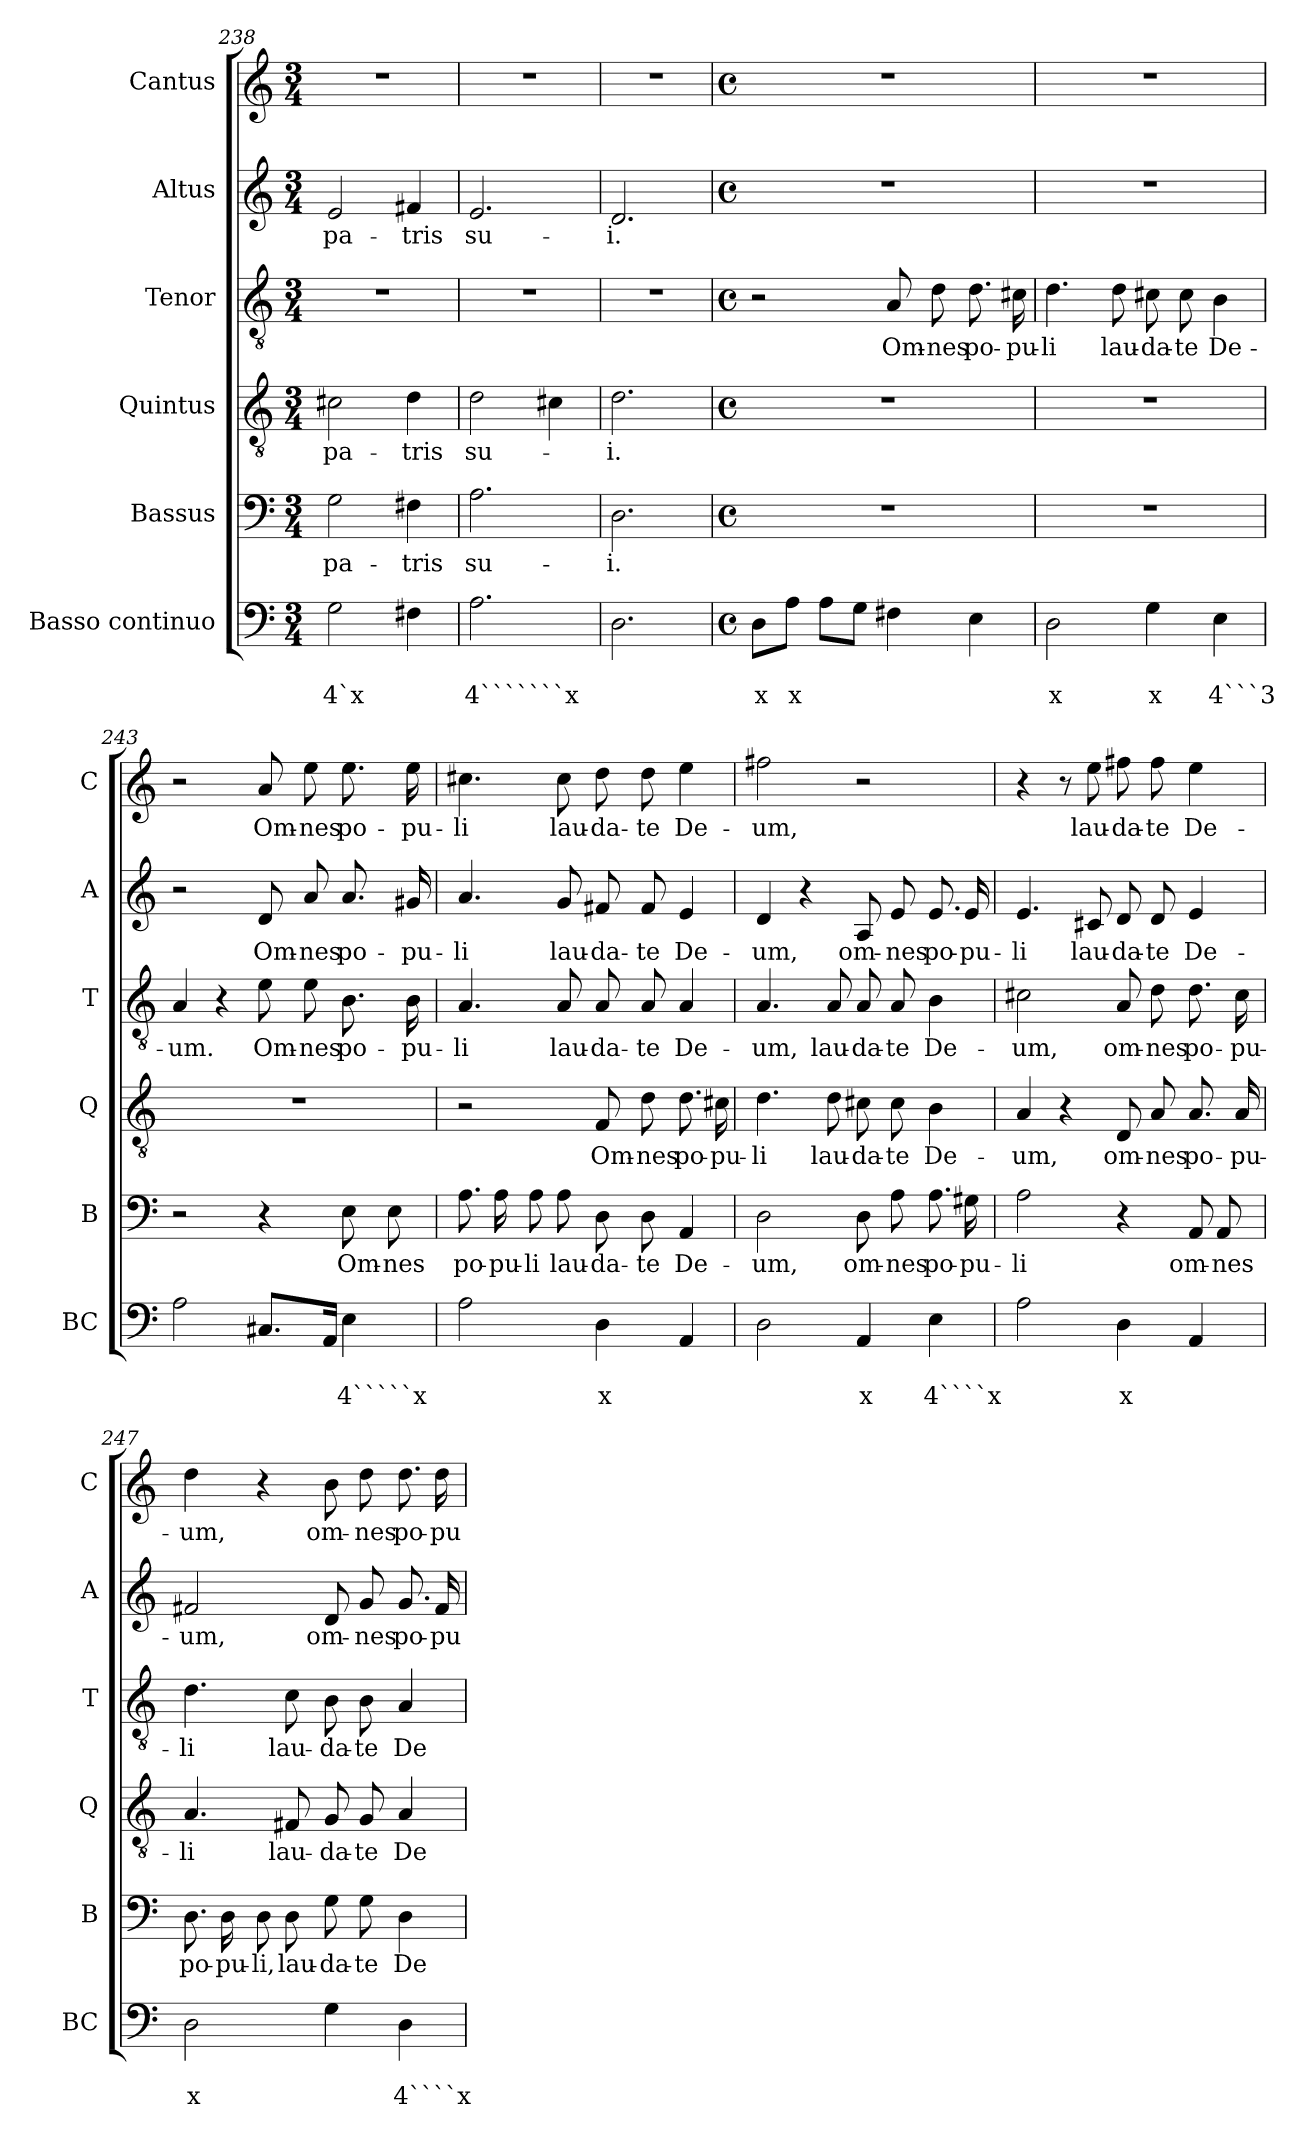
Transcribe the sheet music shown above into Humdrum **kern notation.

**kern	**text	**text	**kern	**text	**kern	**text	**kern	**text	**kern	**text	**kern	**text
*part6	*part6	*part6	*part5	*part5	*part4	*part4	*part3	*part3	*part2	*part2	*part1	*part1
*staff6	*staff6	*staff6	*staff5	*staff5	*staff4	*staff4	*staff3	*staff3	*staff2	*staff2	*staff1	*staff1
*I"Basso continuo	*	*	*I"Bassus	*	*I"Quintus	*	*I"Tenor	*	*I"Altus	*	*I"Cantus	*
*I'BC	*	*	*I'B	*	*I'Q	*	*I'T	*	*I'A	*	*I'C	*
*clefF4	*	*	*clefF4	*	*clefGv2	*	*clefGv2	*	*clefG2	*	*clefG2	*
*ITrd7c12	*	*	*	*	*	*	*	*	*	*	*	*
*k[]	*	*	*k[]	*	*k[]	*	*k[]	*	*k[]	*	*k[]	*
*C:	*	*	*C:	*	*C:	*	*C:	*	*C:	*	*C:	*
*M3/4	*	*	*M3/4	*	*M3/4	*	*M3/4	*	*M3/4	*	*M3/4	*
=238	=238	=238	=238	=238	=238	=238	=238	=238	=238	=238	=238	=238
!	!	!LO:LY:b	!	!LO:LY:b	!	!LO:LY:b	!	!	!	!LO:LY:b	!	!
2GG\	.	4`x	2G\	pa-	2c#X\	pa-	2.r	.	2e/	pa-	2.r	.
!	!	!	!	!LO:LY:b	!	!LO:LY:b	!	!	!	!LO:LY:b	!	!
4FF#X\	.	.	4F#X\	-tris	4d\	-tris	.	.	4f#X/	-tris	.	.
=239	=239	=239	=239	=239	=239	=239	=239	=239	=239	=239	=239	=239
!	!	!LO:LY:b	!	!LO:LY:b	!	!LO:LY:b	!	!	!	!LO:LY:b	!	!
2.AA\	.	4```````x	2.A\	su-	2d\	su-	2.r	.	2.e/	su-	2.r	.
.	.	.	.	.	4c#X\	.	.	.	.	.	.	.
=240	=240	=240	=240	=240	=240	=240	=240	=240	=240	=240	=240	=240
!	!	!	!	!LO:LY:b	!	!LO:LY:b	!	!	!	!LO:LY:b	!	!
2.DD\	.	.	2.D\	-i.	2.d\	-i.	2.r	.	2.d/	-i.	2.r	.
!!LO:LB:g=z
=241	=241	=241	=241	=241	=241	=241	=241	=241	=241	=241	=241	=241
*M4/4	*	*	*M4/4	*	*M4/4	*	*M4/4	*	*M4/4	*	*M4/4	*
*met(c)	*	*	*met(c)	*	*met(c)	*	*met(c)	*	*met(c)	*	*met(c)	*
!	!	!LO:LY:b	!	!	!	!	!	!	!	!	!	!
8DD\L	.	x	1r	.	1r	.	2r	.	1r	.	1r	.
!	!	!LO:LY:b	!	!	!	!	!	!	!	!	!	!
8AA\J	.	x	.	.	.	.	.	.	.	.	.	.
8AA\L	.	.	.	.	.	.	.	.	.	.	.	.
8GG\J	.	.	.	.	.	.	.	.	.	.	.	.
!	!	!	!	!	!	!	!	!LO:LY:b	!	!	!	!
4FF#X\	.	.	.	.	.	.	8A/	Om-	.	.	.	.
!	!	!	!	!	!	!	!	!LO:LY:b	!	!	!	!
.	.	.	.	.	.	.	8d\	-nes	.	.	.	.
!	!	!	!	!	!	!	!	!LO:LY:b	!	!	!	!
4EE\	.	.	.	.	.	.	8.d\	po-	.	.	.	.
!	!	!	!	!	!	!	!	!LO:LY:b	!	!	!	!
.	.	.	.	.	.	.	16c#X\	-pu-	.	.	.	.
=242	=242	=242	=242	=242	=242	=242	=242	=242	=242	=242	=242	=242
!	!	!LO:LY:b	!	!	!	!	!	!LO:LY:b	!	!	!	!
2DD\	.	x	1r	.	1r	.	4.d\	-li	1r	.	1r	.
!	!	!	!	!	!	!	!	!LO:LY:b	!	!	!	!
.	.	.	.	.	.	.	8d\	lau-	.	.	.	.
!	!	!LO:LY:b	!	!	!	!	!	!LO:LY:b	!	!	!	!
4GG\	.	x	.	.	.	.	8c#X\	-da-	.	.	.	.
!	!	!	!	!	!	!	!	!LO:LY:b	!	!	!	!
.	.	.	.	.	.	.	8c#\	-te	.	.	.	.
!	!	!LO:LY:b	!	!	!	!	!	!LO:LY:b	!	!	!	!
4EE\	.	4```3	.	.	.	.	4B\	De-	.	.	.	.
=243	=243	=243	=243	=243	=243	=243	=243	=243	=243	=243	=243	=243
!	!	!	!	!	!	!	!	!LO:LY:b	!	!	!	!
2AA\	.	.	2r	.	1r	.	4A/	-um.	2r	.	2r	.
.	.	.	.	.	.	.	4r	.	.	.	.	.
!	!	!	!	!	!	!	!	!LO:LY:b	!	!LO:LY:b	!	!LO:LY:b
8.CC#X/L	.	.	4r	.	.	.	8e\	Om-	8d/	Om-	8a/	-Om-
!	!	!	!	!	!	!	!	!LO:LY:b	!	!LO:LY:b	!	!LO:LY:b
.	.	.	.	.	.	.	8e\	-nes	8a/	-nes	8ee\	-nes
16AAA/Jk	.	.	.	.	.	.	.	.	.	.	.	.
!	!	!LO:LY:b	!	!LO:LY:b	!	!	!	!LO:LY:b	!	!LO:LY:b	!	!LO:LY:b
4EE\	.	4`````x	8E\	Om-	.	.	8.B\	po-	8.a/	po-	8.ee\	po-
!	!	!	!	!LO:LY:b	!	!	!	!	!	!	!	!
.	.	.	8E\	-nes	.	.	.	.	.	.	.	.
!	!	!	!	!	!	!	!	!LO:LY:b	!	!LO:LY:b	!	!LO:LY:b
.	.	.	.	.	.	.	16B\	-pu-	16g#X/	-pu-	16ee\	-pu-
=244	=244	=244	=244	=244	=244	=244	=244	=244	=244	=244	=244	=244
!	!	!	!	!LO:LY:b	!	!	!	!LO:LY:b	!	!LO:LY:b	!	!LO:LY:b
2AA\	.	.	8.A\	po-	2r	.	4.A/	-li	4.a/	-li	4.cc#X\	-li
!	!	!	!	!LO:LY:b	!	!	!	!	!	!	!	!
.	.	.	16A\	-pu-	.	.	.	.	.	.	.	.
!	!	!	!	!LO:LY:b	!	!	!	!	!	!	!	!
.	.	.	8A\	-li	.	.	.	.	.	.	.	.
!	!	!	!	!LO:LY:b	!	!	!	!LO:LY:b	!	!LO:LY:b	!	!LO:LY:b
.	.	.	8A\	lau-	.	.	8A/	lau-	8g/	lau-	8cc#\	lau-
!	!	!LO:LY:b	!	!LO:LY:b	!	!LO:LY:b	!	!LO:LY:b	!	!LO:LY:b	!	!LO:LY:b
4DD\	.	x	8D\	-da-	8F/	Om-	8A/	-da-	8f#X/	-da-	8dd\	-da-
!	!	!	!	!LO:LY:b	!	!LO:LY:b	!	!LO:LY:b	!	!LO:LY:b	!	!LO:LY:b
.	.	.	8D\	-te	8d\	-nes	8A/	-te	8f#/	-te	8dd\	-te
!	!	!	!	!LO:LY:b	!	!LO:LY:b	!	!LO:LY:b	!	!LO:LY:b	!	!LO:LY:b
4AAA/	.	.	4AA/	De-	8.d\	po-	4A/	De-	4e/	De-	4ee\	De-
!	!	!	!	!	!	!LO:LY:b	!	!	!	!	!	!
.	.	.	.	.	16c#X\	-pu-	.	.	.	.	.	.
!!LO:LB:g=z
=245	=245	=245	=245	=245	=245	=245	=245	=245	=245	=245	=245	=245
!	!	!	!	!LO:LY:b	!	!LO:LY:b	!	!LO:LY:b	!	!LO:LY:b	!	!LO:LY:b
2DD\	.	.	2D\	-um,	4.d\	-li	4.A/	-um,	4d/	-um,	2ff#X\	-um,
.	.	.	.	.	.	.	.	.	4r	.	.	.
!	!	!	!	!	!	!LO:LY:b	!	!LO:LY:b	!	!	!	!
.	.	.	.	.	8d\	lau-	8A/	lau-	.	.	.	.
!	!	!LO:LY:b	!	!LO:LY:b	!	!LO:LY:b	!	!LO:LY:b	!	!LO:LY:b	!	!
4AAA/	.	x	8D\	om-	8c#X\	-da-	8A/	-da-	8A/	om-	2r	.
!	!	!	!	!LO:LY:b	!	!LO:LY:b	!	!LO:LY:b	!	!LO:LY:b	!	!
.	.	.	8A\	-nes	8c#\	-te	8A/	-te	8e/	-nes	.	.
!	!	!LO:LY:b	!	!LO:LY:b	!	!LO:LY:b	!	!LO:LY:b	!	!LO:LY:b	!	!
4EE\	.	4````x	8.A\	po-	4B\	De-	4B\	De-	8.e/	po-	.	.
!	!	!	!	!LO:LY:b	!	!	!	!	!	!LO:LY:b	!	!
.	.	.	16G#X\	-pu-	.	.	.	.	16e/	-pu-	.	.
=246	=246	=246	=246	=246	=246	=246	=246	=246	=246	=246	=246	=246
!	!	!	!	!LO:LY:b	!	!LO:LY:b	!	!LO:LY:b	!	!LO:LY:b	!	!
2AA\	.	.	2A\	-li	4A/	-um,	2c#X\	-um,	4.e/	-li	4r	.
.	.	.	.	.	4r	.	.	.	.	.	8r	.
!	!	!	!	!	!	!	!	!	!	!LO:LY:b	!	!LO:LY:b
.	.	.	.	.	.	.	.	.	8c#X/	lau-	8ee\	lau-
!	!	!LO:LY:b	!	!	!	!LO:LY:b	!	!LO:LY:b	!	!LO:LY:b	!	!LO:LY:b
4DD\	.	x	4r	.	8D/	om-	8A/	om-	8d/	-da-	8ff#X\	-da-
!	!	!	!	!	!	!LO:LY:b	!	!LO:LY:b	!	!LO:LY:b	!	!LO:LY:b
.	.	.	.	.	8A/	-nes	8d\	-nes	8d/	-te	8ff#\	-te
!	!	!	!	!LO:LY:b	!	!LO:LY:b	!	!LO:LY:b	!	!LO:LY:b	!	!LO:LY:b
4AAA/	.	.	8AA/	om-	8.A/	po-	8.d\	po-	4e/	De-	4ee\	De-
!	!	!	!	!LO:LY:b	!	!	!	!	!	!	!	!
.	.	.	8AA/	-nes	.	.	.	.	.	.	.	.
!	!	!	!	!	!	!LO:LY:b	!	!LO:LY:b	!	!	!	!
.	.	.	.	.	16A/	-pu-	16c#\	-pu-	.	.	.	.
=247	=247	=247	=247	=247	=247	=247	=247	=247	=247	=247	=247	=247
!	!	!LO:LY:b	!	!LO:LY:b	!	!LO:LY:b	!	!LO:LY:b	!	!LO:LY:b	!	!LO:LY:b
2DD\	.	x	8.D\	po-	4.A/	-li	4.d\	-li	2f#X/	-um,	4dd\	-um,
!	!	!	!	!LO:LY:b	!	!	!	!	!	!	!	!
.	.	.	16D\	-pu-	.	.	.	.	.	.	.	.
!	!	!	!	!LO:LY:b	!	!	!	!	!	!	!	!
.	.	.	8D\	-li,	.	.	.	.	.	.	4r	.
!	!	!	!	!LO:LY:b	!	!LO:LY:b	!	!LO:LY:b	!	!	!	!
.	.	.	8D\	lau-	8F#X/	lau-	8c\	lau-	.	.	.	.
!	!	!	!	!LO:LY:b	!	!LO:LY:b	!	!LO:LY:b	!	!LO:LY:b	!	!LO:LY:b
4GG\	.	.	8G\	-da-	8G/	-da-	8B\	-da-	8d/	om-	8b\	om-
!	!	!	!	!LO:LY:b	!	!LO:LY:b	!	!LO:LY:b	!	!LO:LY:b	!	!LO:LY:b
.	.	.	8G\	-te	8G/	-te	8B\	-te	8g/	-nes	8dd\	-nes
!	!	!LO:LY:b	!	!LO:LY:b	!	!LO:LY:b	!	!LO:LY:b	!	!LO:LY:b	!	!LO:LY:b
4DD\	.	4````x	4D\	De-	4A/	De-	4A/	De-	8.g/	po-	8.dd\	po-
!	!	!	!	!	!	!	!	!	!	!LO:LY:b	!	!LO:LY:b
.	.	.	.	.	.	.	.	.	16f#/	-pu-	16dd\	-pu-
=	=	=	=	=	=	=	=	=	=	=	=	=
*-	*-	*-	*-	*-	*-	*-	*-	*-	*-	*-	*-	*-
